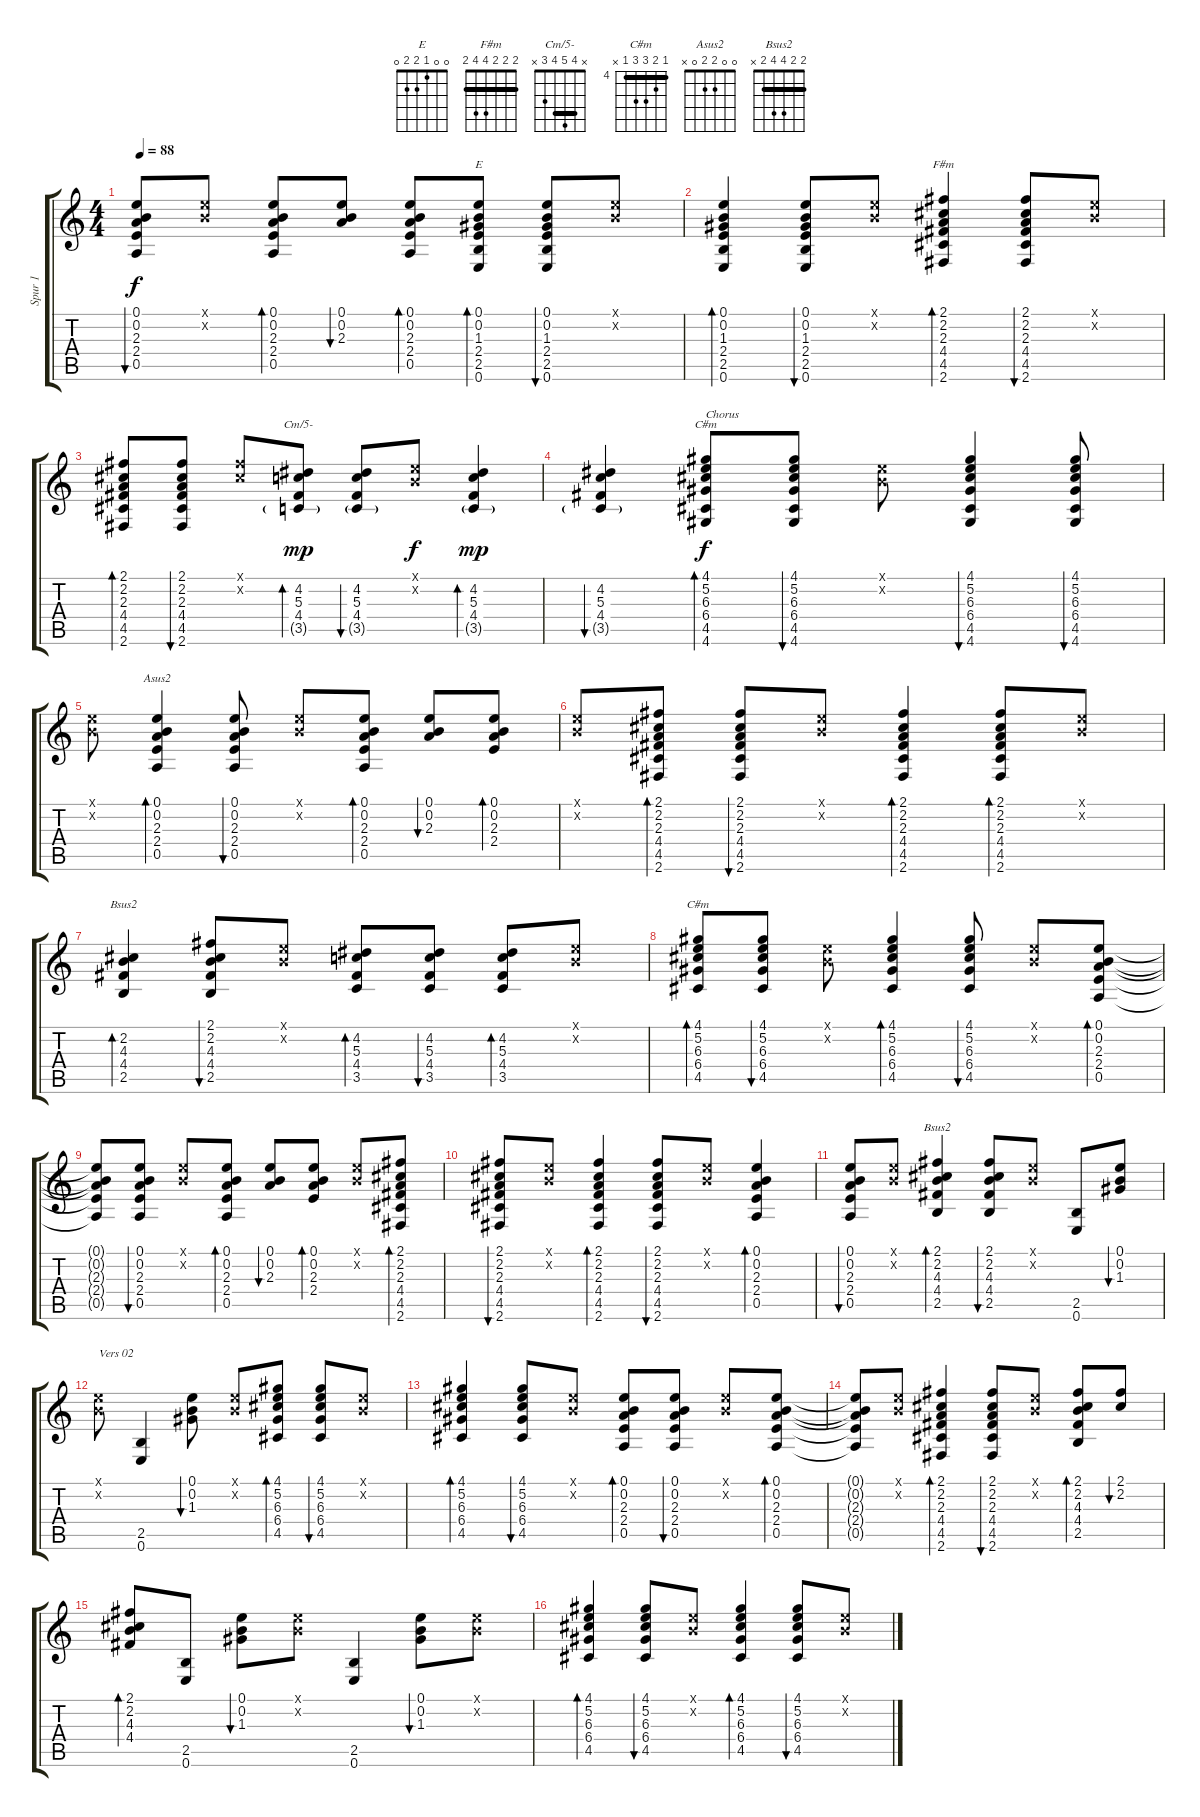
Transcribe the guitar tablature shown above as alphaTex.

\track ("Spur 1" "Spur 1") {instrument acousticguitarsteel}
\staff {score tabs}
\tuning (E4 B3 G3 D3 A2 E2) {hide}
\chord ("E" 0 0 1 2 2 0)
\chord ("F#m" 2 2 2 4 4 2) {barre 2}
\chord ("Cm/5-" x 4 5 4 3 x) {barre 4}
\chord ("C#m" x 5 6 6 4 4) {firstfret 4 barre 4}
\chord ("Asus2" 0 0 2 2 0 x)
\chord ("Bsus2" x 2 4 4 2 x) {barre 2}
\chord ("C#m" 4 5 6 6 4 x) {firstfret 4 barre 4}
\chord ("Bsus2" 2 2 4 4 2 x) {barre 2}
\ts (4 4)
\tempo 88
\clef g2
\ks c
(0.1 0.2 2.3 2.4 0.5).8{bu 60 dy f} (0.1{x} 0.2{x}).8 (0.1 0.2 2.3 2.4 0.5).8{bd 60} (0.1 0.2 2.3).8{bu 30} (0.1 0.2 2.3 2.4 0.5).8{bd 30} (0.1 0.2 1.3 2.4 2.5 0.6).8{bd 60 ch "E"} (0.1 0.2 1.3 2.4 2.5 0.6).8{bu 60} (0.1{x} 0.2{x}).8 |
(0.1 0.2 1.3 2.4 2.5 0.6).4{bd 60} (0.1 0.2 1.3 2.4 2.5 0.6).8{bu 60} (0.1{x} 0.2{x}).8 (2.1 2.2 2.3 4.4 4.5 2.6).4{bd 60 ch "F#m"} (2.1 2.2 2.3 4.4 4.5 2.6).8{bu 60} (0.1{x} 0.2{x}).8 |
(2.1 2.2 2.3 4.4 4.5 2.6).8{bd 60} (2.1 2.2 2.3 4.4 4.5 2.6).8{bu 120} (2.1{x} 2.2{x}).8 (4.2 5.3 4.4 3.5{g}).8{bd 60 ch "Cm/5-" dy mp} (4.2 5.3 4.4 3.5{g}).8{bu 120} (0.1{x} 0.2{x}).8{dy f} (4.2 5.3 4.4 3.5{g}).4{bd 60 dy mp} |
(4.2 5.3 4.4 3.5{g}).4{bu 60} (4.1 5.2 6.3 6.4 4.5 4.6).8{bd 60 ch "C#m" txt "Chorus" dy f} (4.1 5.2 6.3 6.4 4.5 4.6).8{bu 60} (0.1{x} 0.2{x}).8 (4.1 5.2 6.3 6.4 4.5 4.6).4{bu 60} (4.1 5.2 6.3 6.4 4.5 4.6).8{bu 60} |
(0.1{x} 0.2{x}).8 (0.1 0.2 2.3 2.4 0.5).4{bd 60 ch "Asus2"} (0.1 0.2 2.3 2.4 0.5).8{bu 60} (0.1{x} 0.2{x}).8 (0.1 0.2 2.3 2.4 0.5).8{bd 60} (0.1 0.2 2.3).8{bu 60} (0.1 0.2 2.3 2.4).8{bd 60} |
(0.1{x} 0.2{x}).8 (2.1 2.2 2.3 4.4 4.5 2.6).8{bd 60} (2.1 2.2 2.3 4.4 4.5 2.6).8{bu 60} (0.1{x} 0.2{x}).8 (2.1 2.2 2.3 4.4 4.5 2.6).4{bd 60} (2.1 2.2 2.3 4.4 4.5 2.6).8{bd 60} (0.1{x} 0.2{x}).8 |
(2.2 4.3 4.4 2.5).4{bd 60 ch "Bsus2"} (2.1 2.2 4.3 4.4 2.5).8{bu 60} (0.1{x} 0.2{x}).8 (4.2 5.3 4.4 3.5).8{bd 60} (4.2 5.3 4.4 3.5).8{bu 60} (4.2 5.3 4.4 3.5).8{bd 30} (0.1{x} 0.2{x}).8 |
(4.1 5.2 6.3 6.4 4.5).8{bd 60 ch "C#m"} (4.1 5.2 6.3 6.4 4.5).8{bu 60} (0.1{x} 0.2{x}).8 (4.1 5.2 6.3 6.4 4.5).4{bd 60} (4.1 5.2 6.3 6.4 4.5).8{bu 60} (0.1{x} 0.2{x}).8 (0.1 0.2 2.3 2.4 0.5).8{bd 60} |
(0.1{t} 0.2{t} 2.3{t} 2.4{t} 0.5{t}).8 (0.1 0.2 2.3 2.4 0.5).8{bu 60} (0.1{x} 0.2{x}).8 (0.1 0.2 2.3 2.4 0.5).8{bd 60} (0.1 0.2 2.3).8{bu 60} (0.1 0.2 2.3 2.4).8{bd 60} (0.1{x} 0.2{x}).8 (2.1 2.2 2.3 4.4 4.5 2.6).8{bd 60} |
(2.1 2.2 2.3 4.4 4.5 2.6).8{bu 60} (0.1{x} 0.2{x}).8 (2.1 2.2 2.3 4.4 4.5 2.6).4{bd 60} (2.1 2.2 2.3 4.4 4.5 2.6).8{bu 60} (0.1{x} 0.2{x}).8 (0.1 0.2 2.3 2.4 0.5).4{bd 60} |
(0.1 0.2 2.3 2.4 0.5).8{bu 60} (0.1{x} 0.2{x}).8 (2.1 2.2 4.3 4.4 2.5).4{bd 60 ch "Bsus2"} (2.1 2.2 4.3 4.4 2.5).8{bu 60} (0.1{x} 0.2{x}).8 (2.5 0.6).8 (0.1 0.2 1.3).8{bu 60} |
(0.1{x} 0.2{x}).8{txt "Vers 02"} (2.5 0.6).4 (0.1 0.2 1.3).8{bu 60} (0.1{x} 0.2{x}).8 (4.1 5.2 6.3 6.4 4.5).8{bd 60} (4.1 5.2 6.3 6.4 4.5).8{bu 60} (0.1{x} 0.2{x}).8 |
(4.1 5.2 6.3 6.4 4.5).4{bd 60} (4.1 5.2 6.3 6.4 4.5).8{bu 60} (0.1{x} 0.2{x}).8 (0.1 0.2 2.3 2.4 0.5).8{bd 60} (0.1 0.2 2.3 2.4 0.5).8{bu 60} (0.1{x} 0.2{x}).8 (0.1 0.2 2.3 2.4 0.5).8{bd 60} |
(0.1{t} 0.2{t} 2.3{t} 2.4{t} 0.5{t}).8 (0.1{x} 0.2{x}).8 (2.1 2.2 2.3 4.4 4.5 2.6).4{bd 60} (2.1 2.2 2.3 4.4 4.5 2.6).8{bu 60} (0.1{x} 0.2{x}).8 (2.1 2.2 4.3 4.4 2.5).8{bd 60} (2.1 2.2).8{bu 60} |
(2.1 2.2 4.3 4.4).8{bd 60} (2.5 0.6).8 (0.1 0.2 1.3).8{bu 60} (0.1{x} 0.2{x}).8 (2.5 0.6).4 (0.1 0.2 1.3).8{bu 60} (0.1{x} 0.2{x}).8 |
(4.1 5.2 6.3 6.4 4.5).4{bd 60} (4.1 5.2 6.3 6.4 4.5).8{bu 60} (0.1{x} 0.2{x}).8 (4.1 5.2 6.3 6.4 4.5).4{bd 60} (4.1 5.2 6.3 6.4 4.5).8{bu 60} (0.1{x} 0.2{x}).8
